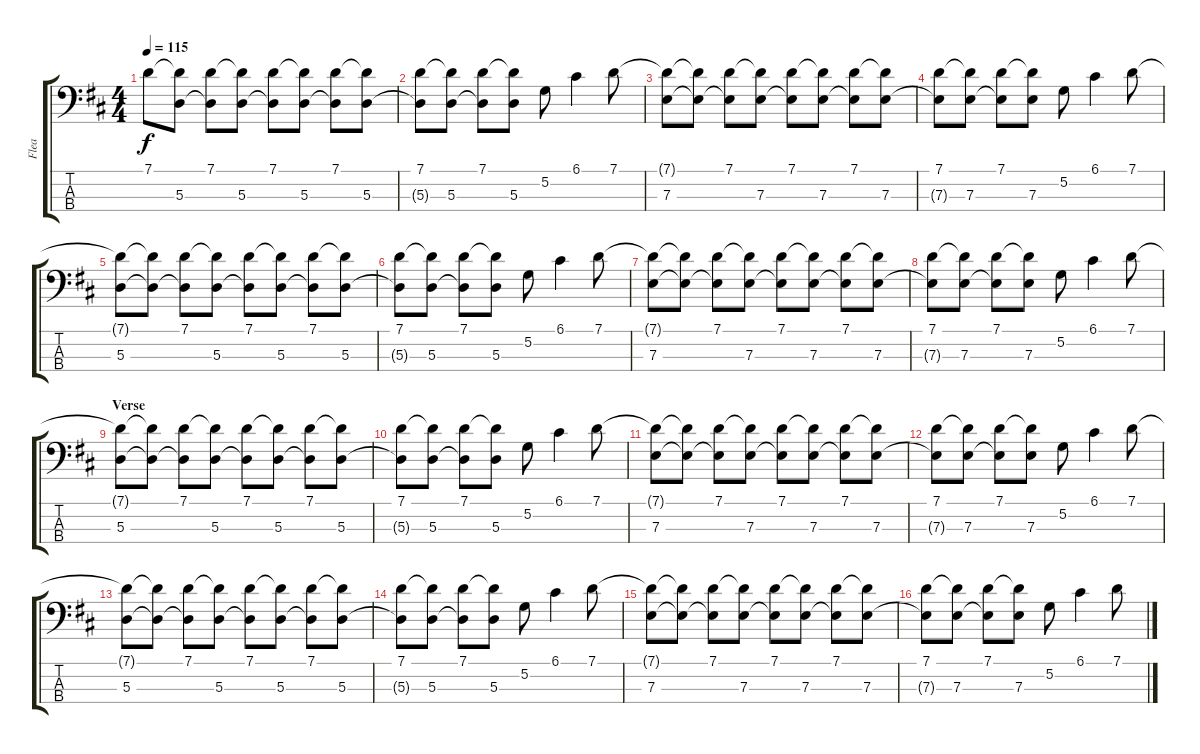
\track ("Flea" "Flea") {instrument electricbassfinger}
\staff {score tabs}
\tuning (G2 D2 A1 E1) {hide}
\ts (4 4)
\tempo 115
\clef f4
\ks d
7.1.8{dy f instrument electricbassfinger} (7.1{t} 5.3).8 (7.1 5.3{t}).8 (7.1{t} 5.3).8 (7.1 5.3{t}).8 (7.1{t} 5.3).8 (7.1 5.3{t}).8 (7.1{t} 5.3).8 |
(7.1 5.3{t}).8 (7.1{t} 5.3).8 (7.1 5.3{t}).8 (7.1{t} 5.3).8 5.2.8 6.1.4 7.1.8 |
(7.1{t} 7.3).8 (7.1{t} 7.3{t}).8 (7.1 7.3{t}).8 (7.1{t} 7.3).8 (7.1 7.3{t}).8 (7.1{t} 7.3).8 (7.1 7.3{t}).8 (7.1{t} 7.3).8 |
(7.1 7.3{t}).8 (7.1{t} 7.3).8 (7.1 7.3{t}).8 (7.1{t} 7.3).8 5.2.8 6.1.4 7.1.8 |
(7.1{t} 5.3).8 (7.1{t} 5.3{t}).8 (7.1 5.3{t}).8 (7.1{t} 5.3).8 (7.1 5.3{t}).8 (7.1{t} 5.3).8 (7.1 5.3{t}).8 (7.1{t} 5.3).8 |
(7.1 5.3{t}).8 (7.1{t} 5.3).8 (7.1 5.3{t}).8 (7.1{t} 5.3).8 5.2.8 6.1.4 7.1.8 |
(7.1{t} 7.3).8 (7.1{t} 7.3{t}).8 (7.1 7.3{t}).8 (7.1{t} 7.3).8 (7.1 7.3{t}).8 (7.1{t} 7.3).8 (7.1 7.3{t}).8 (7.1{t} 7.3).8 |
(7.1 7.3{t}).8 (7.1{t} 7.3).8 (7.1 7.3{t}).8 (7.1{t} 7.3).8 5.2.8 6.1.4 7.1.8 |
\section ("" "Verse")
(7.1{t} 5.3).8 (7.1{t} 5.3{t}).8 (7.1 5.3{t}).8 (7.1{t} 5.3).8 (7.1 5.3{t}).8 (7.1{t} 5.3).8 (7.1 5.3{t}).8 (7.1{t} 5.3).8 |
(7.1 5.3{t}).8 (7.1{t} 5.3).8 (7.1 5.3{t}).8 (7.1{t} 5.3).8 5.2.8 6.1.4 7.1.8 |
(7.1{t} 7.3).8 (7.1{t} 7.3{t}).8 (7.1 7.3{t}).8 (7.1{t} 7.3).8 (7.1 7.3{t}).8 (7.1{t} 7.3).8 (7.1 7.3{t}).8 (7.1{t} 7.3).8 |
(7.1 7.3{t}).8 (7.1{t} 7.3).8 (7.1 7.3{t}).8 (7.1{t} 7.3).8 5.2.8 6.1.4 7.1.8 |
(7.1{t} 5.3).8 (7.1{t} 5.3{t}).8 (7.1 5.3{t}).8 (7.1{t} 5.3).8 (7.1 5.3{t}).8 (7.1{t} 5.3).8 (7.1 5.3{t}).8 (7.1{t} 5.3).8 |
(7.1 5.3{t}).8 (7.1{t} 5.3).8 (7.1 5.3{t}).8 (7.1{t} 5.3).8 5.2.8 6.1.4 7.1.8 |
(7.1{t} 7.3).8 (7.1{t} 7.3{t}).8 (7.1 7.3{t}).8 (7.1{t} 7.3).8 (7.1 7.3{t}).8 (7.1{t} 7.3).8 (7.1 7.3{t}).8 (7.1{t} 7.3).8 |
(7.1 7.3{t}).8 (7.1{t} 7.3).8 (7.1 7.3{t}).8 (7.1{t} 7.3).8 5.2.8 6.1.4 7.1.8
